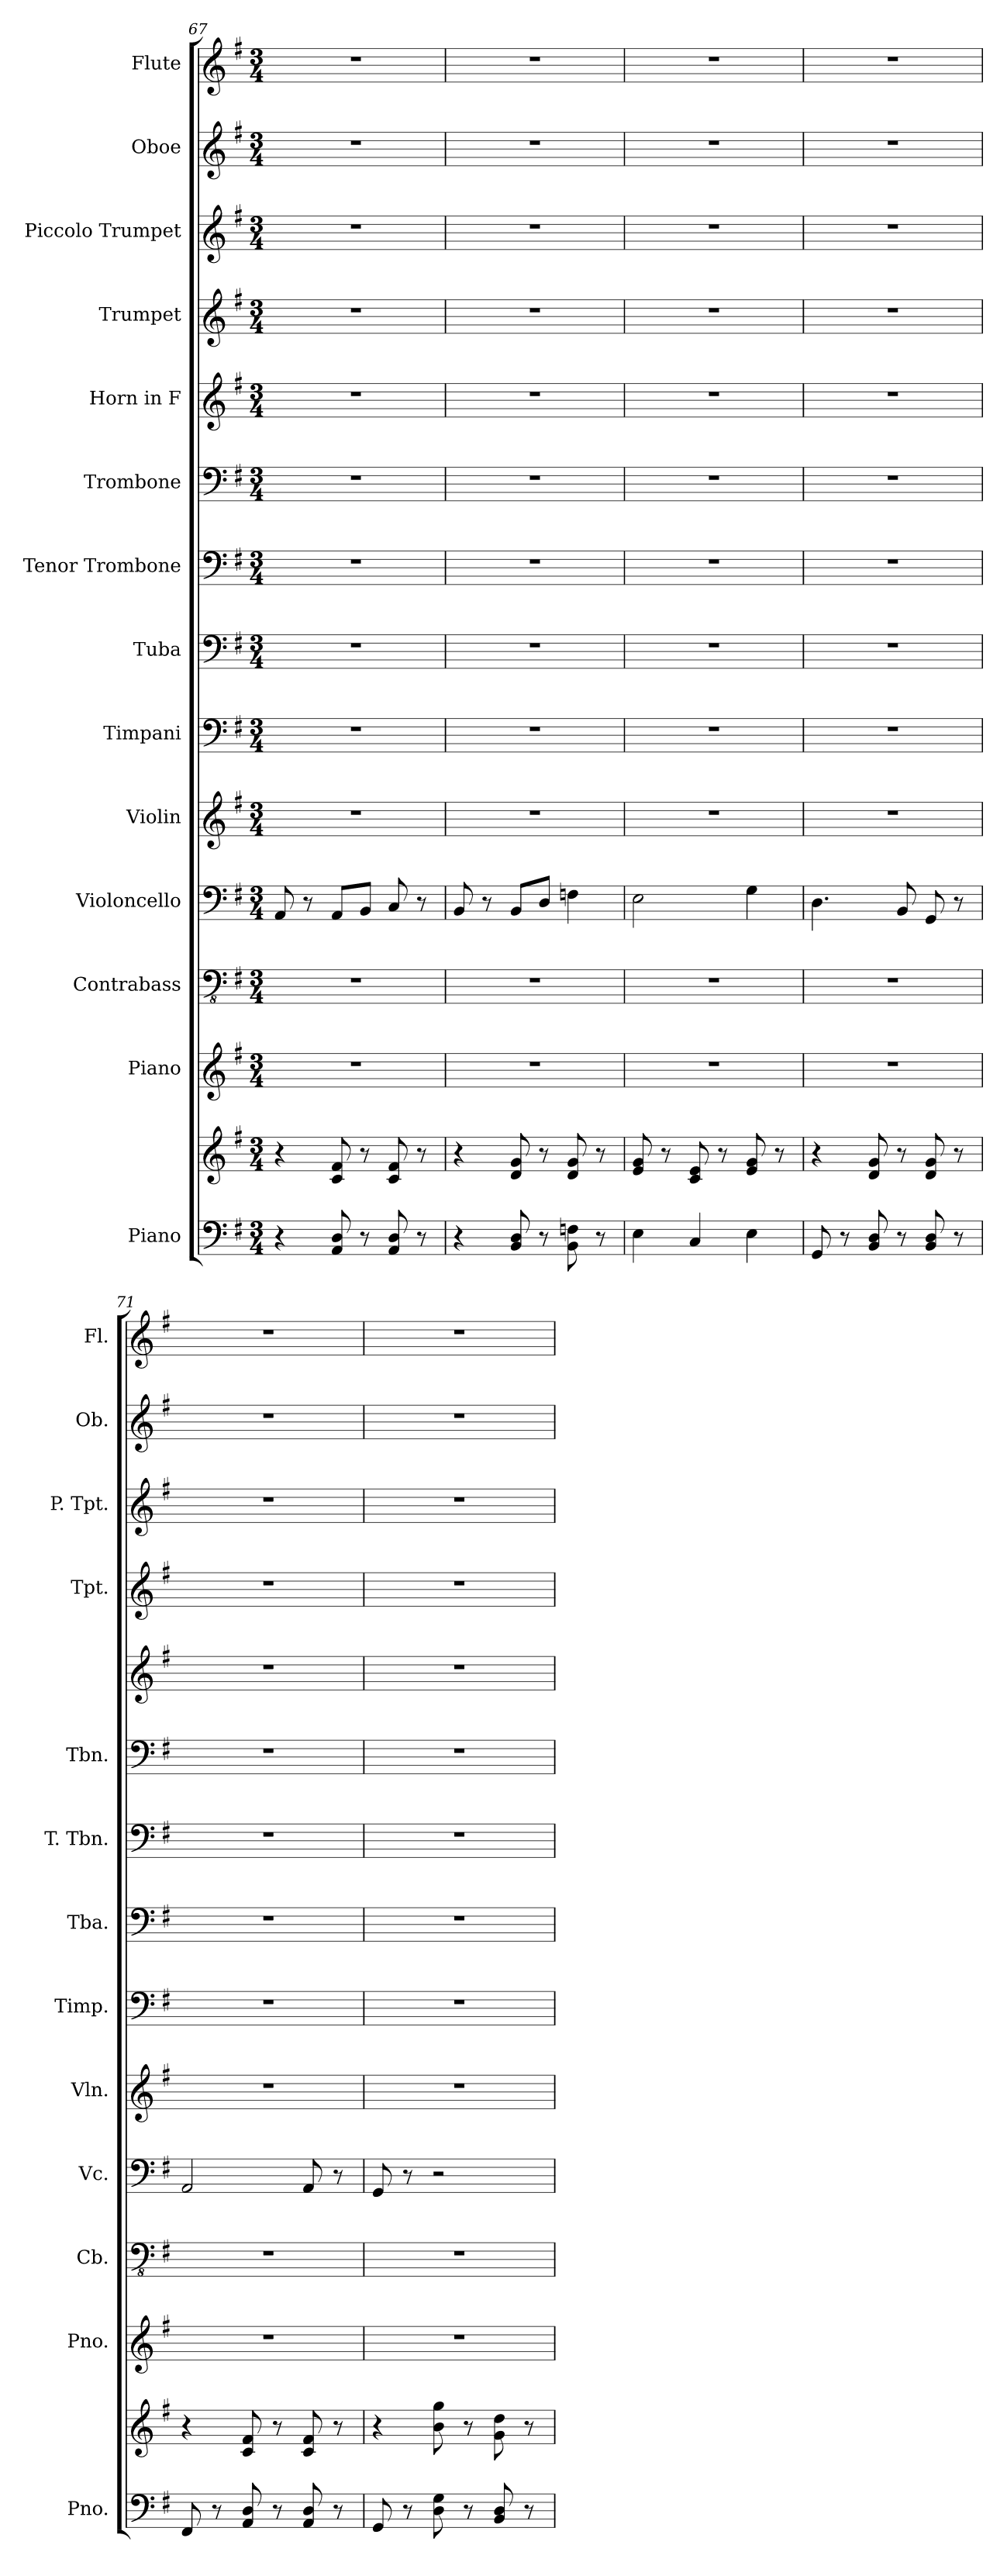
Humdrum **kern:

**kern	**kern	**kern	**kern	**kern	**kern	**kern	**kern	**kern	**kern	**kern	**kern	**kern	**kern	**kern
*part14	*part14	*part13	*part12	*part11	*part10	*part9	*part8	*part7	*part6	*part5	*part4	*part3	*part2	*part1
*staff15	*staff14	*staff13	*staff12	*staff11	*staff10	*staff9	*staff8	*staff7	*staff6	*staff5	*staff4	*staff3	*staff2	*staff1
*I"Piano	*	*I"Piano	*I"Contrabass	*I"Violoncello	*I"Violin	*I"Timpani	*I"Tuba	*I"Tenor Trombone	*I"Trombone	*I"Horn in F	*I"Trumpet	*I"Piccolo Trumpet	*I"Oboe	*I"Flute
*I'Pno.	*	*I'Pno.	*I'Cb.	*I'Vc.	*I'Vln.	*I'Timp.	*I'Tba.	*I'T. Tbn.	*I'Tbn.	*	*I'Tpt.	*I'P. Tpt.	*I'Ob.	*I'Fl.
!!LO:LB:g=z
*clefF4	*clefG2	*clefG2	*clefFv4	*clefF4	*clefG2	*clefF4	*clefF4	*clefF4	*clefF4	*clefG2	*clefG2	*clefG2	*clefG2	*clefG2
*	*	*	*ITrd7c12	*	*	*	*	*	*	*ITrd4c7	*ITrd1c2	*ITrd-6c-10	*	*
*k[f#]	*k[f#]	*k[f#]	*k[f#]	*k[f#]	*k[f#]	*k[f#]	*k[f#]	*k[f#]	*k[f#]	*k[]	*k[b-]	*k[b-]	*k[f#]	*k[f#]
*M3/4	*M3/4	*M3/4	*M3/4	*M3/4	*M3/4	*M3/4	*M3/4	*M3/4	*M3/4	*M3/4	*M3/4	*M3/4	*M3/4	*M3/4
=67	=67	=67	=67	=67	=67	=67	=67	=67	=67	=67	=67	=67	=67	=67
4r	4r	2.r	2.r	8AA/	2.r	2.r	2.r	2.r	2.r	2.r	2.r	2.r	2.r	2.r
.	.	.	.	8r	.	.	.	.	.	.	.	.	.	.
8AA/ 8D/	8c/ 8f#/	.	.	8AA/L	.	.	.	.	.	.	.	.	.	.
8r	8r	.	.	8BB/J	.	.	.	.	.	.	.	.	.	.
8AA/ 8D/	8c/ 8f#/	.	.	8C/	.	.	.	.	.	.	.	.	.	.
8r	8r	.	.	8r	.	.	.	.	.	.	.	.	.	.
=68	=68	=68	=68	=68	=68	=68	=68	=68	=68	=68	=68	=68	=68	=68
4r	4r	2.r	2.r	8BB/	2.r	2.r	2.r	2.r	2.r	2.r	2.r	2.r	2.r	2.r
.	.	.	.	8r	.	.	.	.	.	.	.	.	.	.
8BB/ 8D/	8d/ 8g/	.	.	8BB/L	.	.	.	.	.	.	.	.	.	.
8r	8r	.	.	8D/J	.	.	.	.	.	.	.	.	.	.
8BB\ 8Fn\	8d/ 8g/	.	.	4Fn\	.	.	.	.	.	.	.	.	.	.
8r	8r	.	.	.	.	.	.	.	.	.	.	.	.	.
=69	=69	=69	=69	=69	=69	=69	=69	=69	=69	=69	=69	=69	=69	=69
4E\	8e/ 8g/	2.r	2.r	2E\	2.r	2.r	2.r	2.r	2.r	2.r	2.r	2.r	2.r	2.r
.	8r	.	.	.	.	.	.	.	.	.	.	.	.	.
4C/	8c/ 8e/	.	.	.	.	.	.	.	.	.	.	.	.	.
.	8r	.	.	.	.	.	.	.	.	.	.	.	.	.
4E\	8e/ 8g/	.	.	4G\	.	.	.	.	.	.	.	.	.	.
.	8r	.	.	.	.	.	.	.	.	.	.	.	.	.
=70	=70	=70	=70	=70	=70	=70	=70	=70	=70	=70	=70	=70	=70	=70
8GG/	4r	2.r	2.r	4.D\	2.r	2.r	2.r	2.r	2.r	2.r	2.r	2.r	2.r	2.r
8r	.	.	.	.	.	.	.	.	.	.	.	.	.	.
8BB/ 8D/	8d/ 8g/	.	.	.	.	.	.	.	.	.	.	.	.	.
8r	8r	.	.	8BB/	.	.	.	.	.	.	.	.	.	.
8BB/ 8D/	8d/ 8g/	.	.	8GG/	.	.	.	.	.	.	.	.	.	.
8r	8r	.	.	8r	.	.	.	.	.	.	.	.	.	.
=71	=71	=71	=71	=71	=71	=71	=71	=71	=71	=71	=71	=71	=71	=71
8FF#/	4r	2.r	2.r	2AA/	2.r	2.r	2.r	2.r	2.r	2.r	2.r	2.r	2.r	2.r
8r	.	.	.	.	.	.	.	.	.	.	.	.	.	.
8AA/ 8D/	8c/ 8f#/	.	.	.	.	.	.	.	.	.	.	.	.	.
8r	8r	.	.	.	.	.	.	.	.	.	.	.	.	.
8AA/ 8D/	8c/ 8f#/	.	.	8AA/	.	.	.	.	.	.	.	.	.	.
8r	8r	.	.	8r	.	.	.	.	.	.	.	.	.	.
=72	=72	=72	=72	=72	=72	=72	=72	=72	=72	=72	=72	=72	=72	=72
8GG/	4r	2.r	2.r	8GG/	2.r	2.r	2.r	2.r	2.r	2.r	2.r	2.r	2.r	2.r
8r	.	.	.	8r	.	.	.	.	.	.	.	.	.	.
8D\ 8G\	8b\ 8gg\	.	.	2r	.	.	.	.	.	.	.	.	.	.
8r	8r	.	.	.	.	.	.	.	.	.	.	.	.	.
8BB/ 8D/	8g\ 8dd\	.	.	.	.	.	.	.	.	.	.	.	.	.
8r	8r	.	.	.	.	.	.	.	.	.	.	.	.	.
=	=	=	=	=	=	=	=	=	=	=	=	=	=	=
*-	*-	*-	*-	*-	*-	*-	*-	*-	*-	*-	*-	*-	*-	*-
